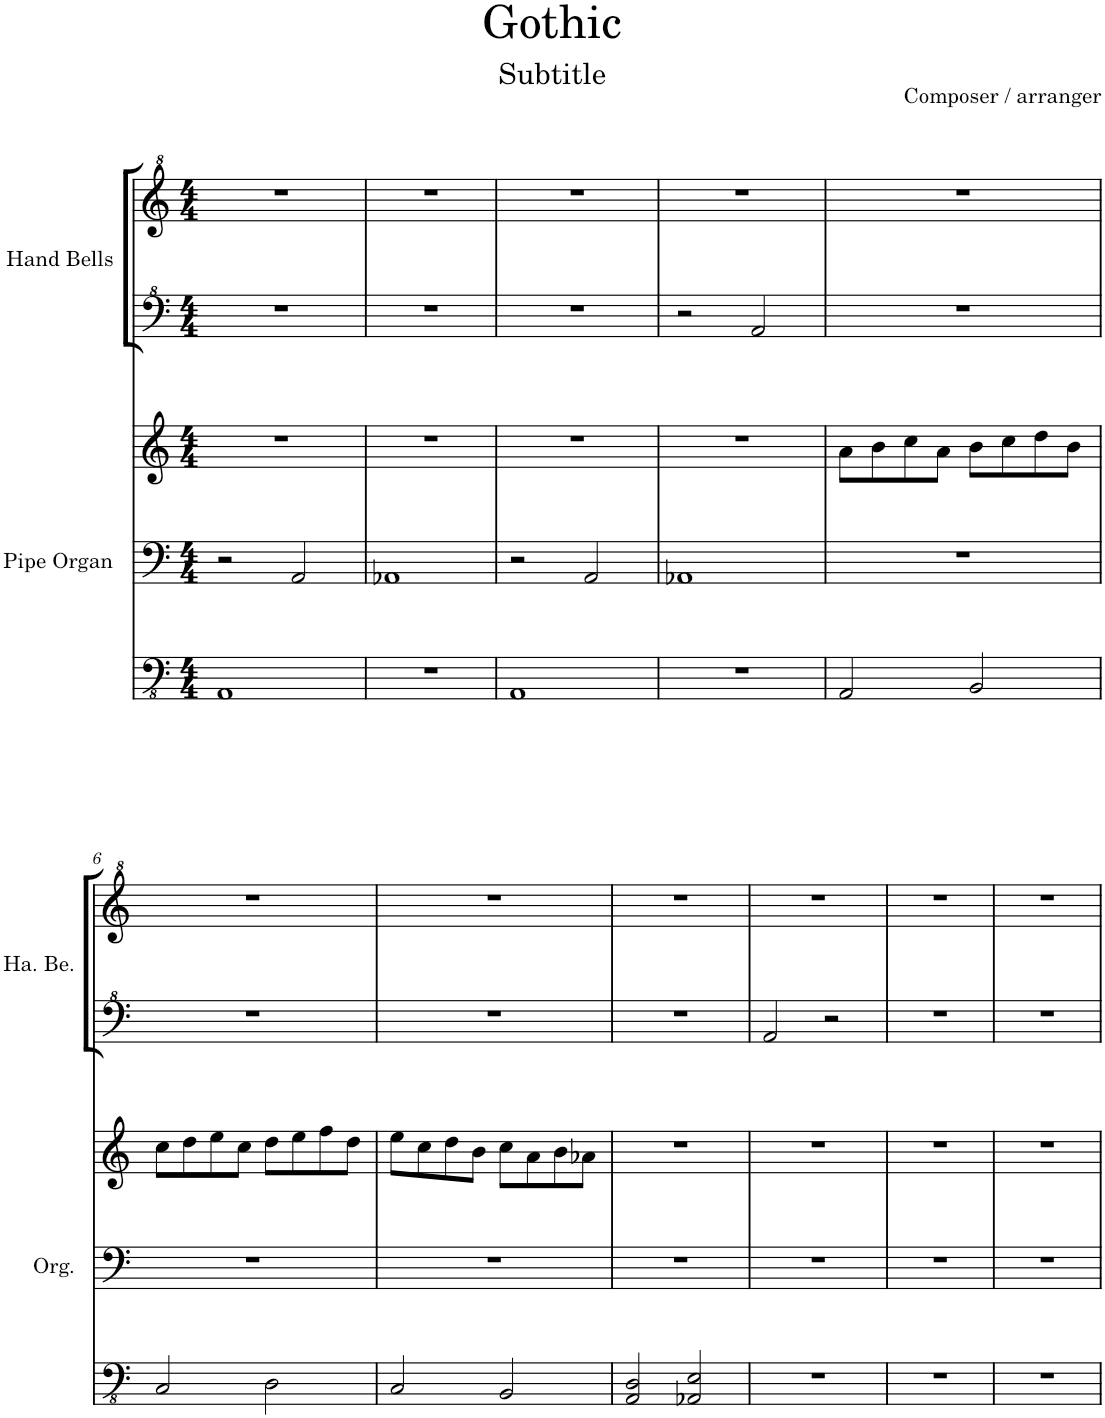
**kern	**kern	**kern	**kern	**kern
*part2	*part2	*part2	*part1	*part1
*staff5	*staff4	*staff3	*staff2	*staff1
*I"Pipe Organ	*	*	*I"Hand Bells	*
*I'Org.	*	*	*I'Ha. Be.	*
*clefFv4	*clefF4	*clefG2	*clefF^4	*clefG^2
*k[]	*k[]	*k[]	*k[]	*k[]
*M4/4	*M4/4	*M4/4	*M4/4	*M4/4
=1	=1	=1	=1	=1
1AAA	2r	1r	1r	1r
.	2AA/	.	.	.
=2	=2	=2	=2	=2
1r	1AA-X	1r	1r	1r
=3	=3	=3	=3	=3
1AAA	2r	1r	1r	1r
.	2AA/	.	.	.
=4	=4	=4	=4	=4
1r	1AA-X	1r	2r	1r
.	.	.	2A/	.
=5	=5	=5	=5	=5
2AAA/	1r	8a\L	1r	1r
.	.	8b\	.	.
.	.	8cc\	.	.
.	.	8a\J	.	.
2BBB/	.	8b\L	.	.
.	.	8cc\	.	.
.	.	8dd\	.	.
.	.	8b\J	.	.
!!LO:LB:g=z
=6	=6	=6	=6	=6
2CC/	1r	8cc\L	1r	1r
.	.	8dd\	.	.
.	.	8ee\	.	.
.	.	8cc\J	.	.
2DD\	.	8dd\L	.	.
.	.	8ee\	.	.
.	.	8ff\	.	.
.	.	8dd\J	.	.
=7	=7	=7	=7	=7
2CC/	1r	8ee\L	1r	1r
.	.	8cc\	.	.
.	.	8dd\	.	.
.	.	8b\J	.	.
2BBB/	.	8cc\L	.	.
.	.	8a\	.	.
.	.	8b\	.	.
.	.	8a-X\J	.	.
=8	=8	=8	=8	=8
2AAA/ 2DD/	1r	1r	1r	1r
2AAA-X/ 2EE/	.	.	.	.
=9	=9	=9	=9	=9
1r	1r	1r	2A/	1r
.	.	.	2r	.
=10	=10	=10	=10	=10
1r	1r	1r	1r	1r
=11	=11	=11	=11	=11
1r	1r	1r	1r	1r
=	=	=	=	=
*-	*-	*-	*-	*-
